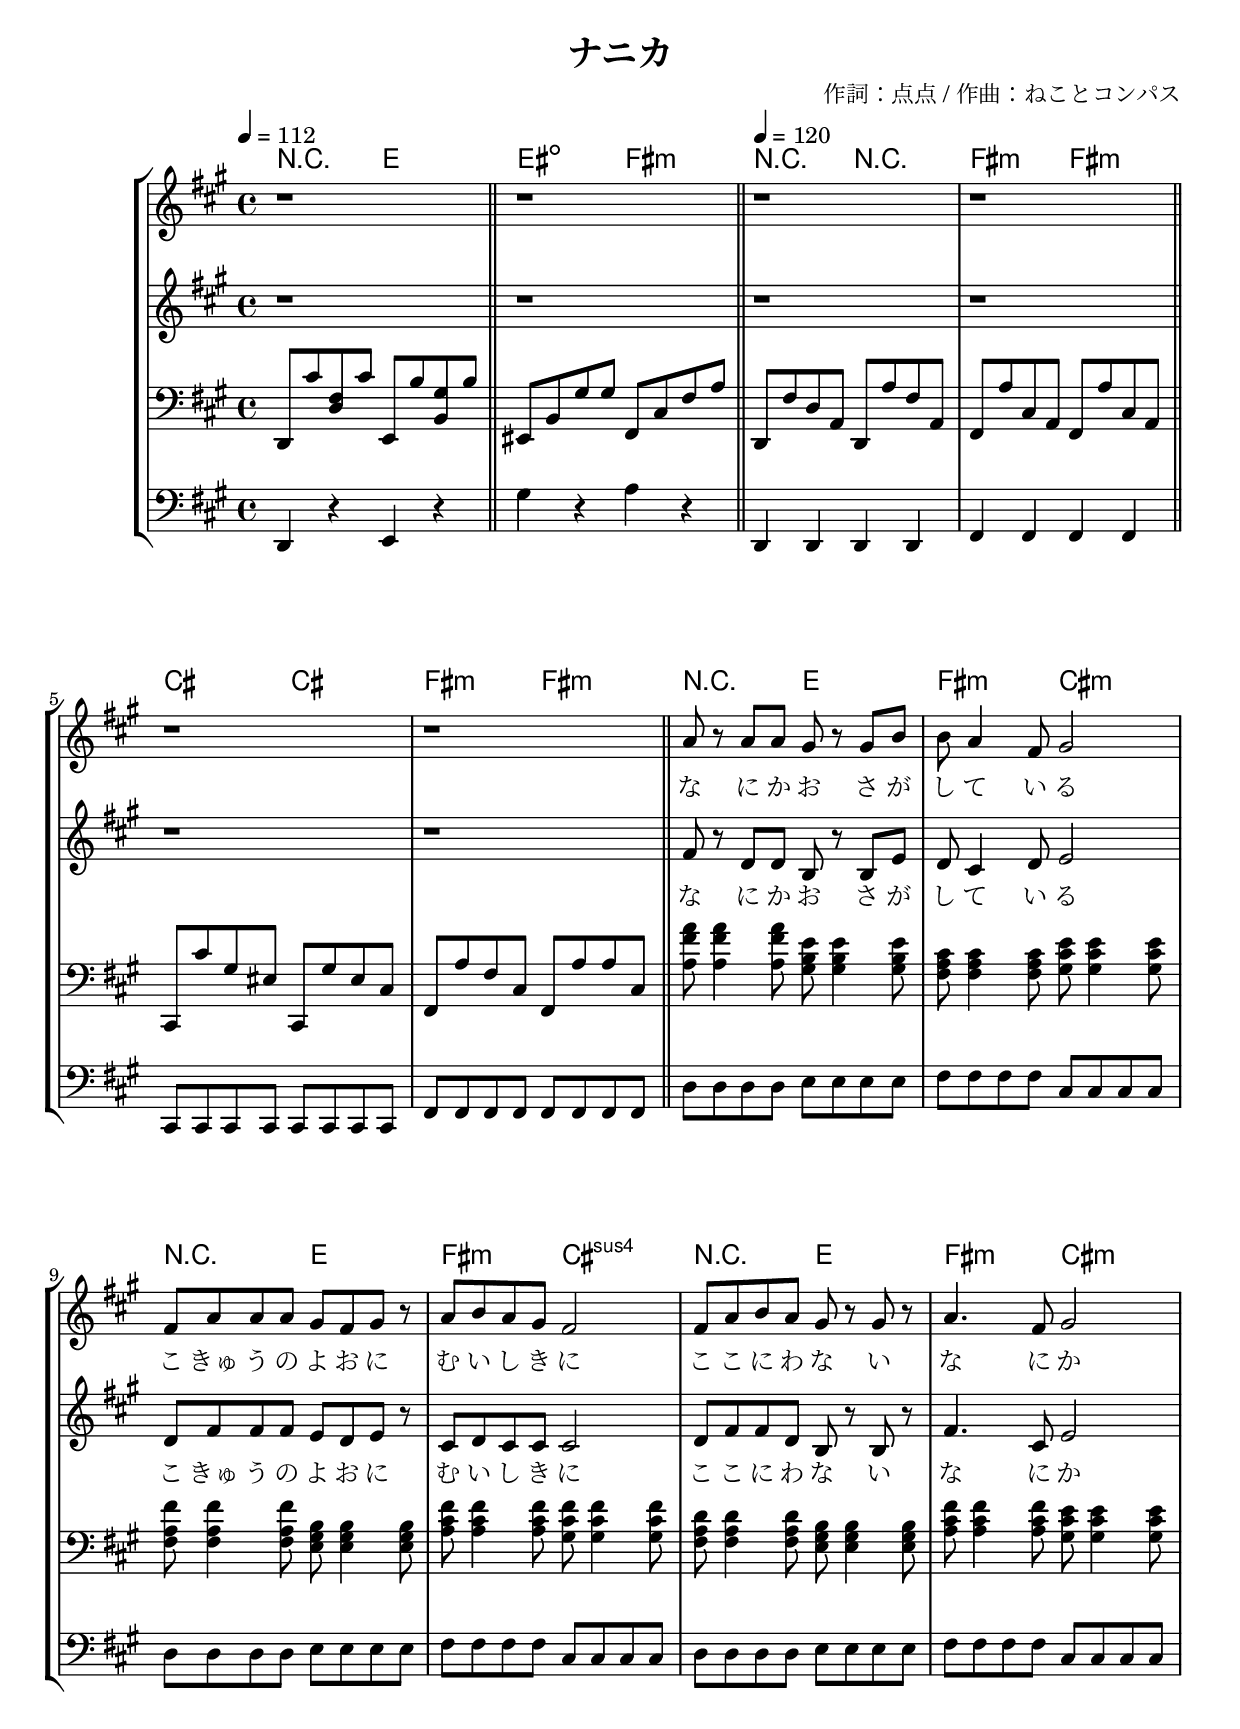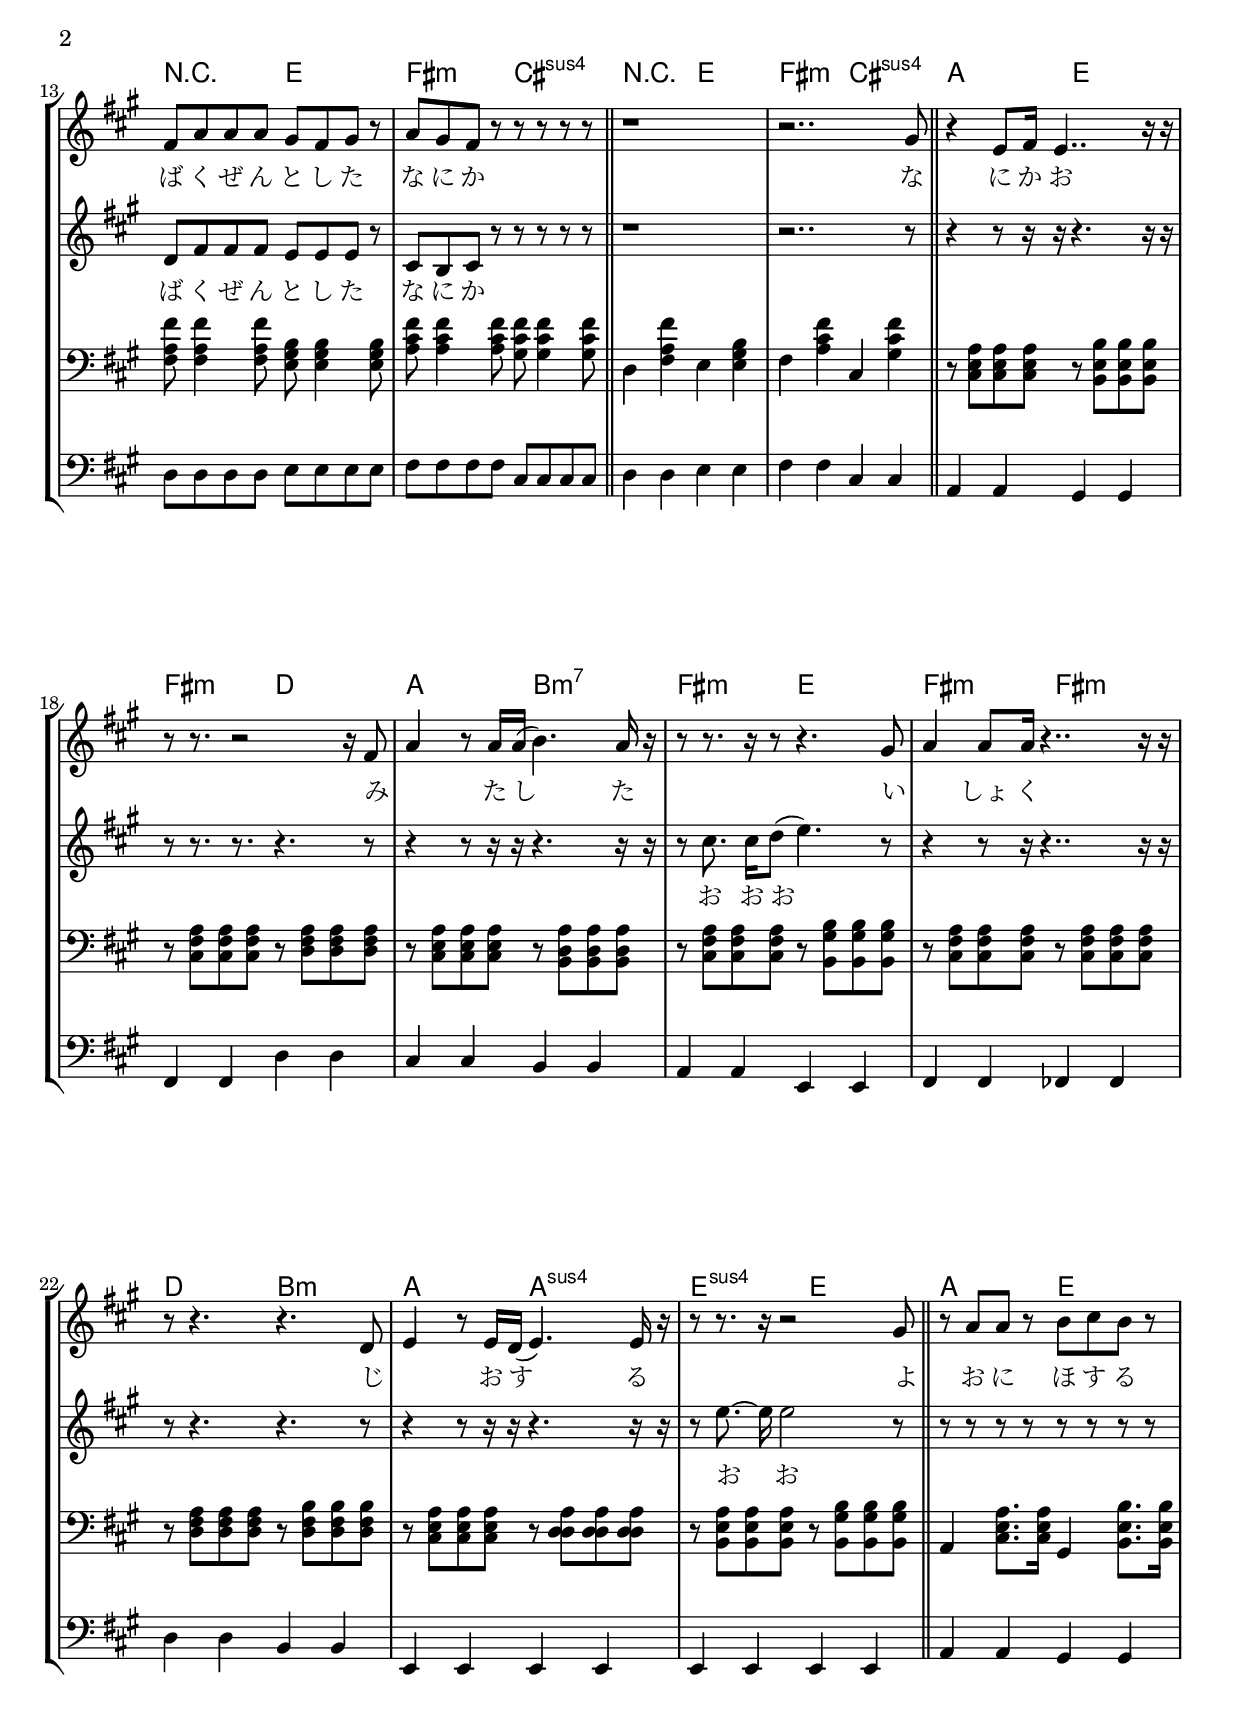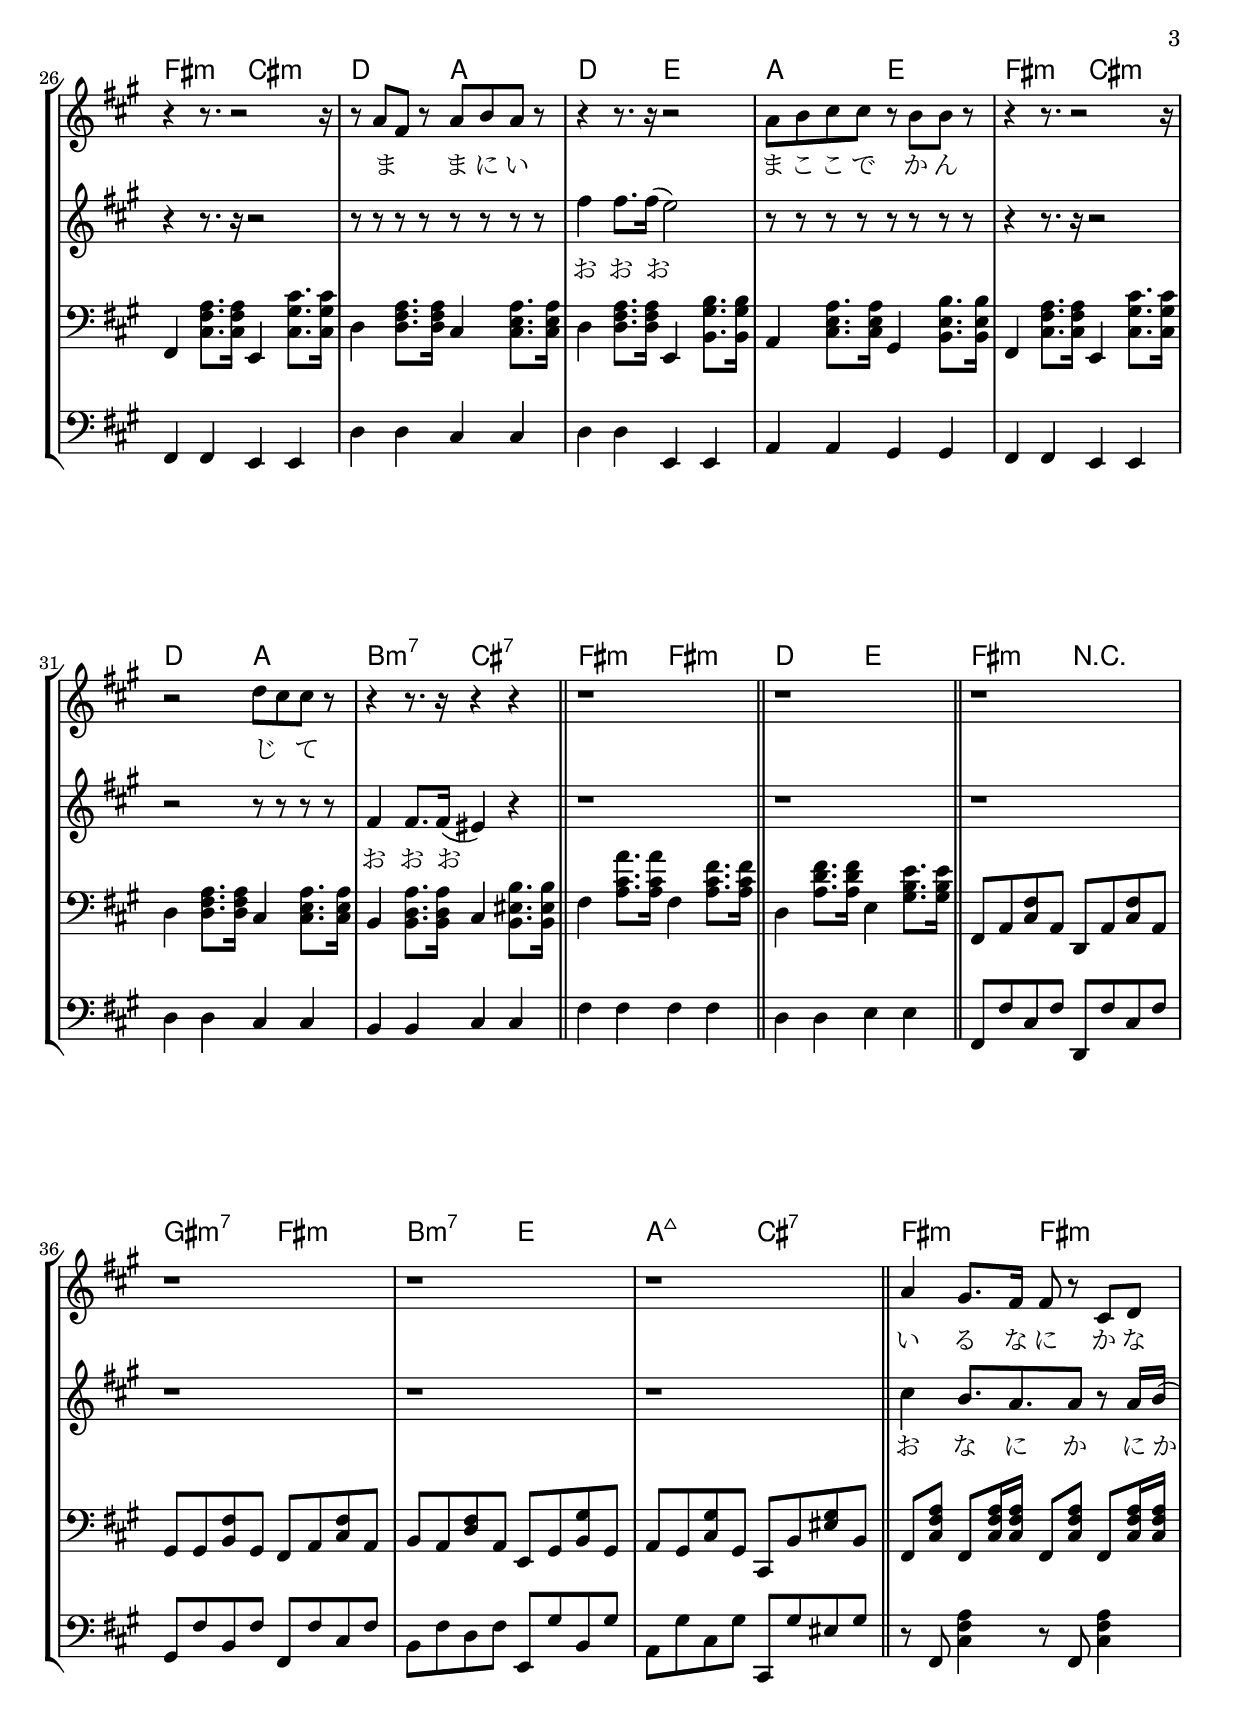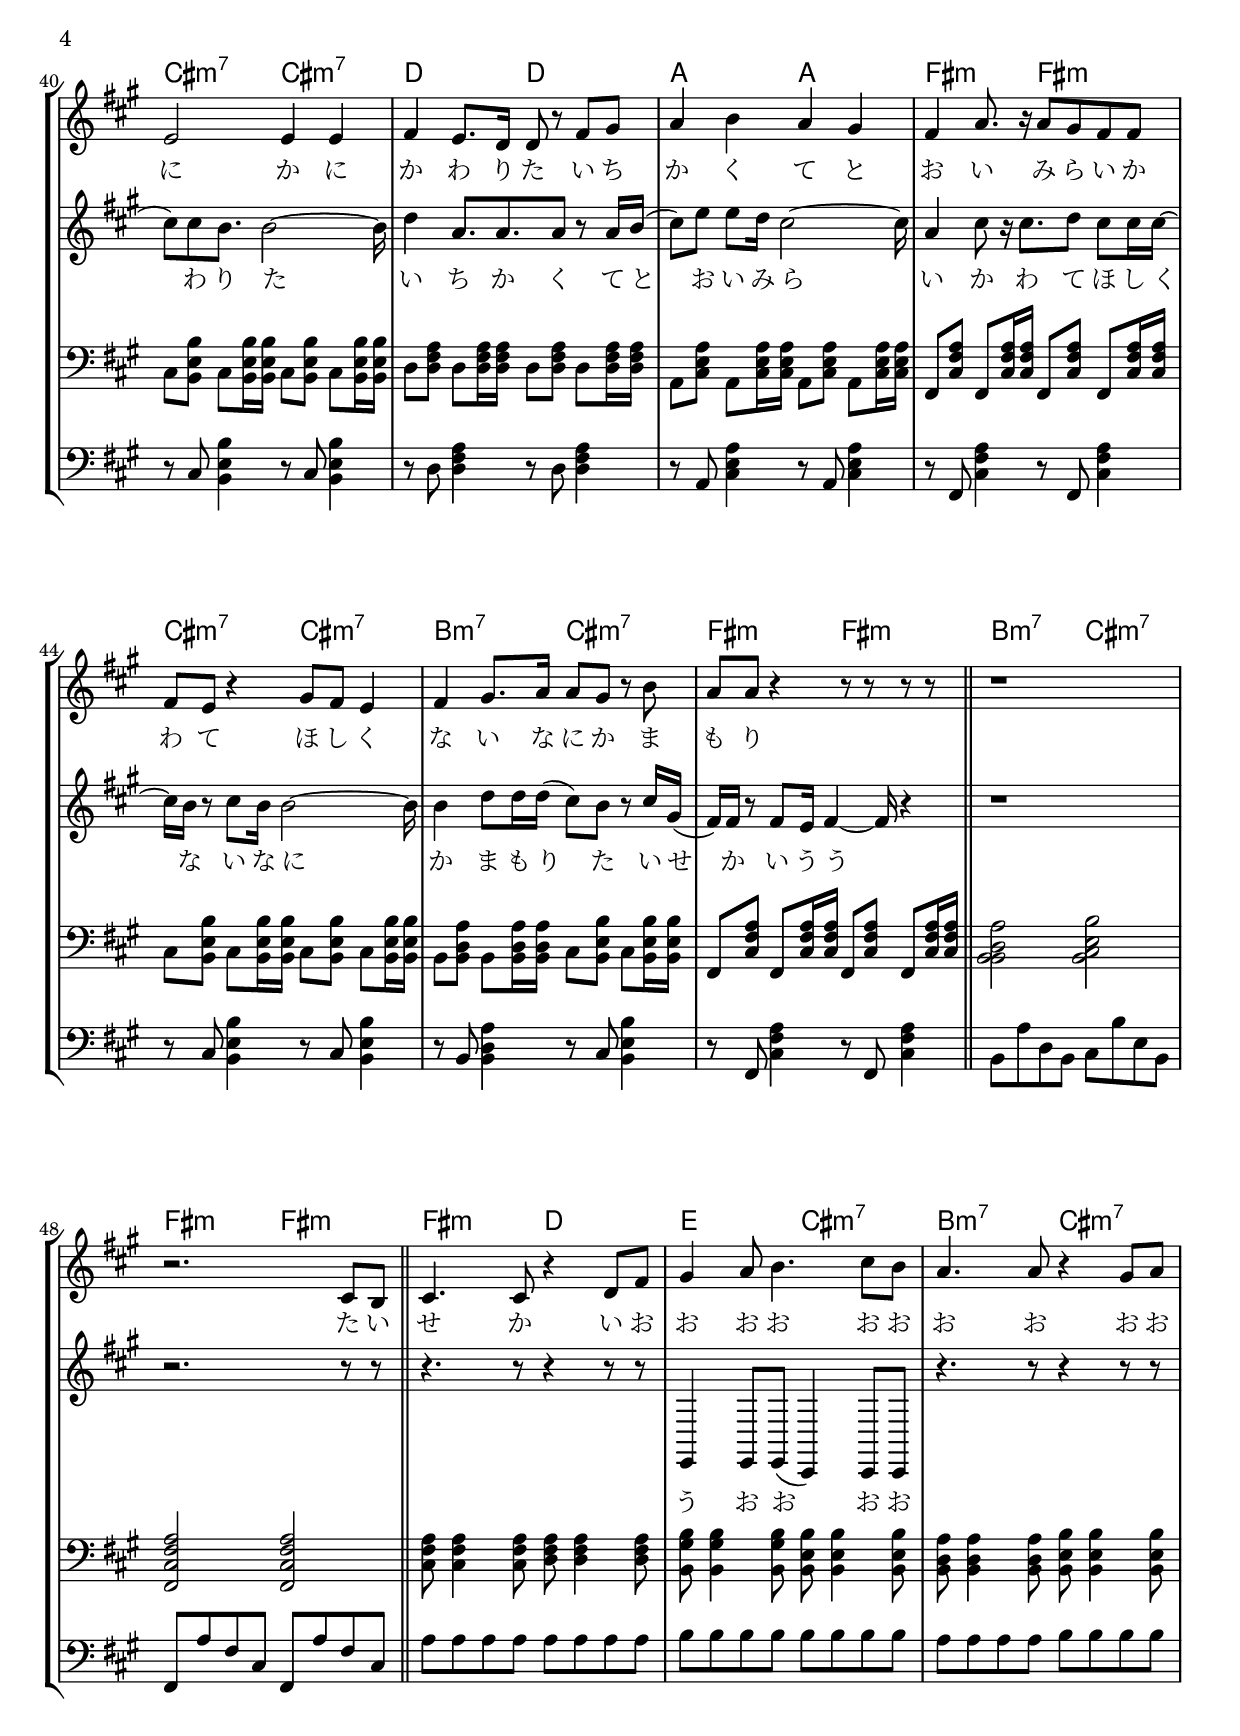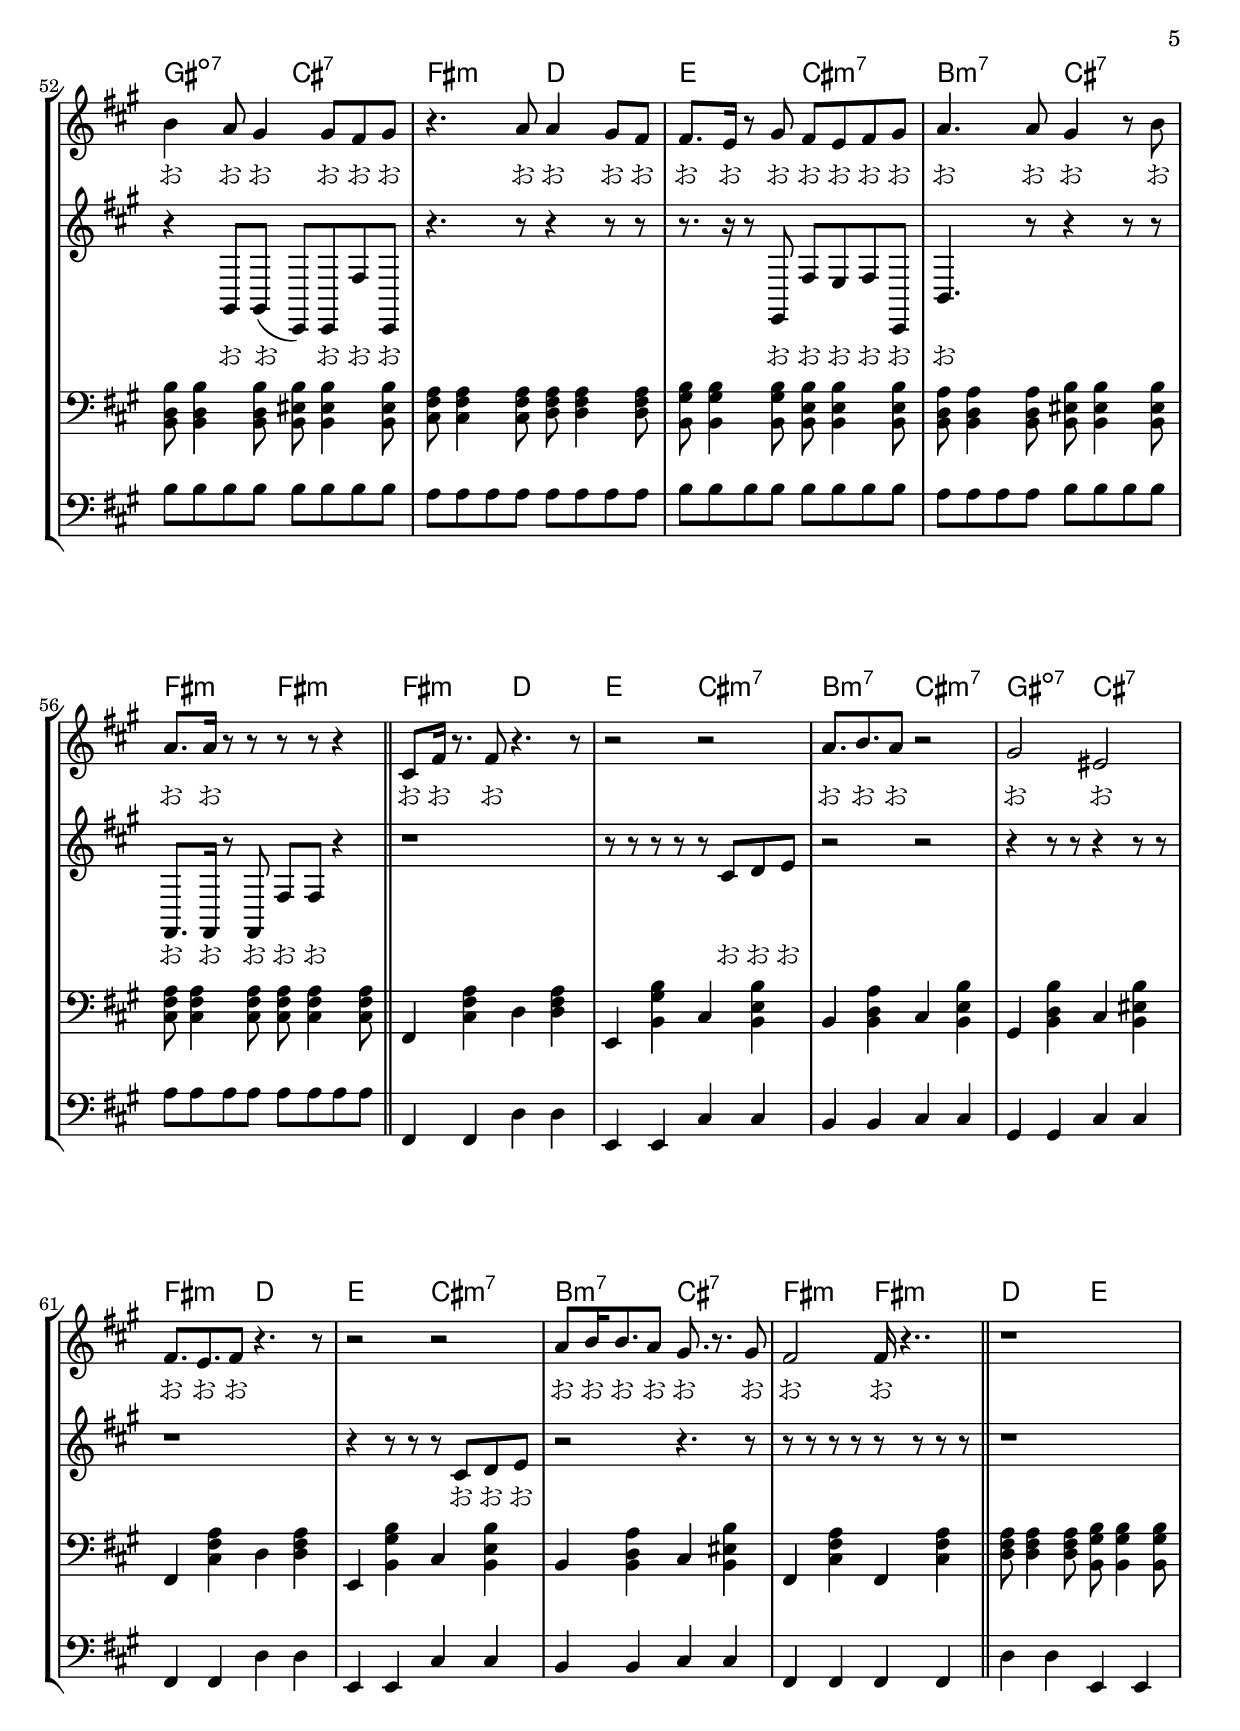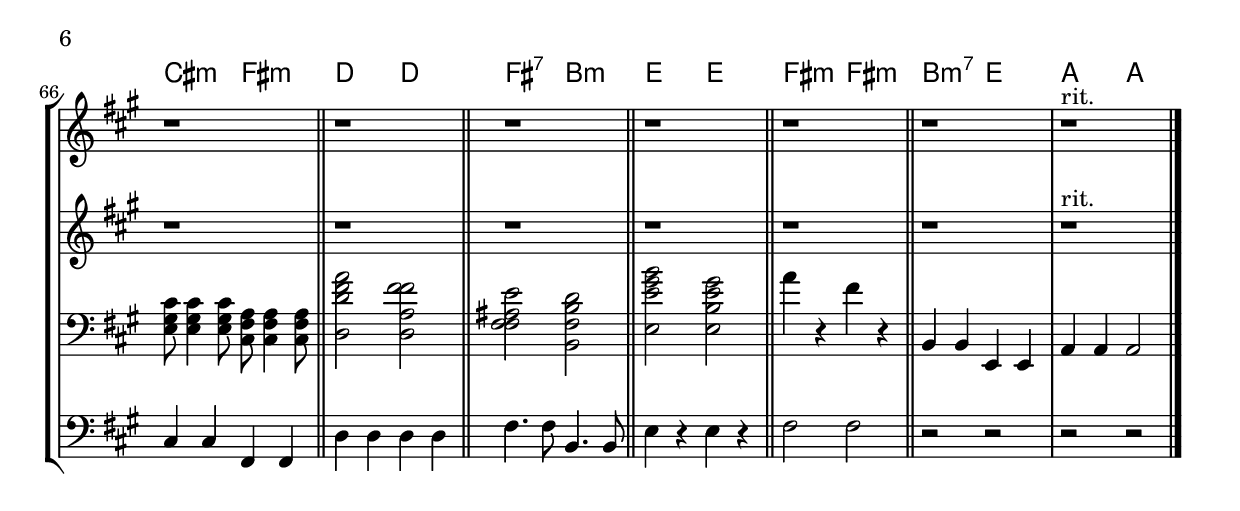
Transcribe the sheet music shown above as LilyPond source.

\version "2.12.1"

\header {
	title = \markup {ナニカ}
	composer = \markup \center-column {"作詞：点点 / 作曲：ねことコンパス"}
}

harmony = \chordmode {
	r2 e 

	eis:dim fis:m 

	r r fis:m fis:m 

	cis cis fis:m fis:m 

	r e fis:m cis:m r e fis:m cis:sus4 r e fis:m cis:m r e fis:m cis:sus4 

	r e fis:m cis:sus4 

	a e fis:m d a b:min7 fis:m e fis:m fis:m d b:m a a:sus4 e:sus4 e 

	a e fis:m cis:m d a d e a e fis:m cis:m d a b:min7 cis:7 

	fis:m fis:m 

	d e 

	fis:m r gis:m7 fis:m b:min7 e a:maj7 cis:7 

	fis:m fis:m cis:min7 cis:min7 d d a a fis:m fis:m cis:min7 cis:min7 b:min7 cis:min7 fis:m fis:m 

	b:min7 cis:min7 fis:m fis:m 

	fis:m d e cis:min7 b:min7 cis:min7 gis:dim7 cis:7 fis:m d e cis:min7 b:min7 cis:7 fis:m fis:m 

	fis:m d e cis:min7 b:min7 cis:min7 gis:dim7 cis:7 fis:m d e cis:min7 b:min7 cis:7 fis:m fis:m 

	d e cis:m fis:m 

	d d 

	fis:7 b:m 

	e e 

	fis:m fis:m 

	b:min7 e a a 
}

melody = {
	\key a \major
	\tempo 4 = 112
	r1   
	r1   
	\tempo 4 = 120
	r1 | r1   
	r1 | r1   
	\set Staff.midiInstrument = #"mmi0.42"
	a'8  r8  a'8  a'8  gis'8  r8  gis'8  b'8 
	b'8  a'4  fis'8  gis'2 
	fis'8  a'8  a'8  a'8  gis'8  fis'8  gis'8  r8 
	a'8  b'8  a'8  gis'8  fis'2 
	fis'8  a'8  b'8  a'8  gis'8  r8  gis'8  r8 
	a'4.  fis'8  gis'2 
	fis'8  a'8  a'8  a'8  gis'8  fis'8  gis'8  r8 
	a'8  gis'8  fis'8  r8  r8  r8  r8  	r8 	r1 | r2.. 
	\set Staff.midiInstrument = #"mmi0.42"
	gis'8 
	r4  e'8  fis'16  e'4..  r16  r16 
	r8  r8.  r2~r16  fis'8 
	a'4  r8  a'16  a'16  (b'4.)  a'16  r16~ 
	r8  r8.  r16  r8  r4.  gis'8 
	a'4  a'8  a'16  r4..  r16  r16~ 
	r8  r4.  r4.  d'8 
	e'4  r8  e'16  d'16  (e'4.)  e'16  r16~ 
	r8  r8.  r16  r2  	\set Staff.midiInstrument = #"mmi0.42"
	gis'8 
	r8  a'8  a'8  r8  b'8  cis''8  b'8  r8 
	r4  r8.  r2~r16 
	r8  a'8  fis'8  r8  a'8  b'8  a'8  r8 
	r4  r8.  r16  r2 
	a'8  b'8  cis''8  cis''8  r8  b'8  b'8  r8 
	r4  r8.  r2~r16 
	r2  d''8  cis''8  cis''8  r8 
	r4  r8.  r16  r4  	r4 	r1   
	r1   
	r1 | r1 | r1 | r1   
	\set Staff.midiInstrument = #"mmi0.42"
	 a'4  gis'8.  fis'16  fis'8  r8  cis'8  d'8 
	e'2  e'4  e'4 
	fis'4  e'8.  d'16  d'8  r8  fis'8  gis'8 
	a'4  b'4  a'4  gis'4 
	fis'4  a'8.  r16  a'8  gis'8  fis'8  fis'8 
	fis'8  e'8  r4  gis'8  fis'8  e'4 
	fis'4  gis'8.  a'16  a'8  gis'8  r8  b'8 
	a'8  a'8  r4  r8  r8  r8  	r8 	r1 | r2. 
	\set Staff.midiInstrument = #"Brass Section"
	cis'8  b8 
	cis'4.  cis'8  r4  d'8  fis'8 
	gis'4  a'8  b'4.  cis''8  b'8 
	a'4.  a'8  r4  gis'8  a'8 
	b'4  a'8  gis'4  gis'8  fis'8  gis'8 
	r4.  a'8  a'4  gis'8  fis'8 
	fis'8.  e'16  r8  gis'8  fis'8  e'8  fis'8  gis'8 
	a'4.  a'8  gis'4  r8  b'8 
	a'8.  a'16  r8  r8  r8  r8  	r4 	\set Staff.midiInstrument = #"FX 4 (atmosphere)"
	cis'8  fis'16  r8.  fis'8  r4.  r8 
	r2  r2 
	a'8.  b'8.  a'8  r2 
	gis'2  eis'2 
	fis'8.  e'8.  fis'8  r4.  r8 
	r2  r2 
	a'8  b'16  b'8.  a'8  gis'8.  r8.  gis'8 
	fis'2  fis'16  	r4.. 	r1 | r1   
	r1   
	r1   
	r1   
	r1   
	r1 | r1^"rit." \bar "|."
}

words = \lyricmode {
	
	
	
	
	な  に  か  お  さ  が  し  て  い  る  こ  きゅ  う  の  よ  お  に  む  い  し  き  に  こ  こ  に  わ  な  い  な  に  か  ば  く  ぜ  ん  と  し  た  な  に  か  
	
	な  に  か  お  み  た  し  た  い  しょ  く  じ  お  す  る  よ  お  に  
	ほ  す  る  ま  ま  に  い  ま  こ  こ  で  か  ん  じ  て  い  る  な  に  か  
	
	
	
	な  に  か  に  か  わ  り  た  い  ち  か  く  て  と  お  い  み  ら  い  か  わ  て  ほ  し  く  な  い  な  に  か  ま  も  り  た  い  せ  か  い  
	
	お  お  お  お  お  お  お  お  お  お  お  お  お  お  お  お  お  お  お  お  お  お  お  お  お  お  お  お  お  お  お  お  お  お  お  お  お  お  
	お  お  お  お  お  お  お  お  お  お  お  お  お  お  お  お  お  お  お  
	
	
	
	
	
	
}

secondmelody = {
	\key a \major
	\tempo 4 = 112
	r1   
	r1   
	\tempo 4 = 120
	r1 | r1   
	r1 | r1   
	\set Staff.midiInstrument = #"mmi0.42"
	fis'8  r8  d'8  d'8  b8  r8  b8  e'8 
	d'8  cis'4  d'8  e'2 
	d'8  fis'8  fis'8  fis'8  e'8  d'8  e'8  r8 
	cis'8  d'8  cis'8  cis'8  cis'2 
	d'8  fis'8  fis'8  d'8  b8  r8  b8  r8 
	fis'4.  cis'8  e'2 
	d'8  fis'8  fis'8  fis'8  e'8  e'8  e'8  r8 
	cis'8  b8  cis'8  r8  r8  r8  r8  	r8 	r1 | r2.. 
	\set Staff.midiInstrument = #"Celesta"
	r8 
	r4  r8  r16  r16  r4.  r16  r16 
	r8  r8.  r8.  r4.  r8 
	r4  r8  r16  r16  r4.  r16  r16 
	r8  cis''8.  cis''16  d''8  (e''4.)  r8 
	r4  r8  r16  r4..  r16  r16~ 
	r8  r4.  r4.  r8 
	r4  r8  r16  r16  r4.  r16  r16 
	r8  e''8.  e''16  e''2  	\set Staff.midiInstrument = #"Tubular Bells"
	r8 
	r8  r8  r8  r8  r8  r8  r8  r8 
	r4  r8.  r16  r2 
	r8  r8  r8  r8  r8  r8  r8  r8 
	fis''4  fis''8.  fis''16  (e''2) 
	r8  r8  r8  r8  r8  r8  r8  r8 
	r4  r8.  r16  r2 
	r2  r8  r8  r8  r8 
	fis'4  fis'8.  fis'16  (eis'4)  	r4 	r1   
	r1   
	r1 | r1 | r1 | r1   
	\set Staff.midiInstrument = #"fss0.35"
	 cis''4  b'8.  a'8.  a'8  r8  a'16  b'16 
	(cis''8)  cis''8  b'8.  b'2~b'16 
	d''4  a'8.  a'8.  a'8  r8  a'16  b'16 
	(cis''8)  e''8  e''8  d''16  cis''2~cis''16 
	a'4  cis''8  r16  cis''8.  d''8  cis''8  cis''16  cis''16~ 
	cis''16  b'16  r8  cis''8  b'16  b'2~b'16 
	b'4  d''8  d''16  d''16  (cis''8)  b'8  r8  cis''16  gis'16 
	(fis'16)  fis'16  r8  fis'8  e'16  fis'4~fis'16  	r4 	r1 | r2. 
	\set Staff.midiInstrument = #"Pad 1 (new age)"
	r8  r8 
	r4.  r8  r4  r8  r8 
	e,4  e,8  e,8  (cis,4)  cis,8  cis,8 
	r4.  r8  r4  r8  r8 
	r4  gis,8  gis,8  (cis,8)  cis,8  fis8  cis,8 
	r4.  r8  r4  r8  r8 
	r8.  r16  r8  e,8  fis8  e8  fis8  cis,8 
	b,4.  r8  r4  r8  r8 
	fis,8.  fis,16  r8  fis,8  fis8  fis8  	r4 	\set Staff.midiInstrument = #"Viola"
	r1 
	r8  r8  r8  r8  r8  cis'8  d'8  e'8 
	r2  r2 
	r4  r8  r8  r4  r8  r8 
	r1 
	r4  r8  r8  r8  cis'8  d'8  e'8 
	r2  r4.  r8 
	r8  r8  r8  r8  r8  r8  r8  	r8 	r1 | r1   
	r1   
	r1   
	r1   
	r1   
	r1 | r1^"rit." \bar "|."
}

secondwords = \lyricmode {
	
	
	
	
	な  に  か  お  さ  が  し  て  い  る  こ  きゅ  う  の  よ  お  に  む  い  し  き  に  こ  こ  に  わ  な  い  な  に  か  ば  く  ぜ  ん  と  し  た  な  に  か  
	
	お  お  お  お  お  お  
	お  お  お  お  お  お  
	
	
	
	な  に  か  に  か  わ  り  た  い  ち  か  く  て  と  お  い  み  ら  い  か  わ  て  ほ  し  く  な  い  な  に  か  ま  も  り  た  い  せ  か  い  う  う  う  
	
	お  お  お  お  お  お  お  お  お  お  お  お  お  お  お  お  お  お  お  お  お  
	お  お  お  お  お  お  
	
	
	
	
	
	
}

tempochange = {
	\tempo 4 = 112
	r1 \bar "||"
	\tempo 4 = 112
	r1 \bar "||"
	\tempo 4 = 120
	r1 | r1 \bar "||"
	\tempo 4 = 120
	r1 | r1 \bar "||"
	\tempo 4 = 120
	r1 | r1 | r1 | r1 | r1 | r1 | r1 | r1 \bar "||"
	\tempo 4 = 120
	r1 | r1 \bar "||"
	\tempo 4 = 120
	r1 | r1 | r1 | r1 | r1 | r1 | r1 | r1 \bar "||"
	\tempo 4 = 120
	r1 | r1 | r1 | r1 | r1 | r1 | r1 | r1 \bar "||"
	\tempo 4 = 120
	r1 \bar "||"
	\tempo 4 = 120
	r1 \bar "||"
	\tempo 4 = 120
	r1 | r1 | r1 | r1 \bar "||"
	\tempo 4 = 120
	r1 | r1 | r1 | r1 | r1 | r1 | r1 | r1 \bar "||"
	\tempo 4 = 120
	r1 | r1 \bar "||"
	\tempo 4 = 120
	r1 | r1 | r1 | r1 | r1 | r1 | r1 | r1 \bar "||"
	\tempo 4 = 120
	r1 | r1 | r1 | r1 | r1 | r1 | r1 | r1 \bar "||"
	\tempo 4 = 120
	r1 | r1 \bar "||"
	\tempo 4 = 120
	r1 \bar "||"
	\tempo 4 = 120
	r1 \bar "||"
	\tempo 4 = 120
	r1 \bar "||"
	\tempo 4 = 120
	r1 \bar "||"
	\tempo 4 = 120
	r1 | \tempo 4 = 90 r2 \tempo 4 = 80 r2 \bar "|."
}

mainacc = {
	\clef bass
	\set Staff.midiInstrument = #"Electric Piano 1"
	\key a \major
	\tempo 4 = 112
	d,8 cis' <d fis> cis'
	e,8 b <b, gis> b
	\bar "||"

	\set Staff.midiInstrument = #"Pad 8 (sweep)"
	eis,8 b,8 gis8 gis8
	fis,8 cis8 fis8 a8
	\bar "||"

	\set Staff.midiInstrument = #"Acoustic Guitar (steel)"
	\tempo 4 = 120
	d,8 fis d a,
	d,8 a fis a,
	fis,8 a cis a,
	fis,8 a cis a,
	\bar "||"

	\set Staff.midiInstrument = #"Acoustic Guitar (steel)"
	cis,8 cis' gis eis
	cis,8 gis eis cis
	fis,8 a fis cis
	fis,8 a a cis
	\bar "||"

	\set Staff.midiInstrument = #"Acoustic Guitar (steel)"
	<a fis' a'>8 <a fis' a'>4 <a fis' a'>8
	<gis b e'>8 <gis b e'>4 <gis b e'>8
	<fis a cis'>8 <fis a cis'>4 <fis a cis'>8
	<gis cis' e'>8 <gis cis' e'>4 <gis cis' e'>8
	<fis a fis'>8 <fis a fis'>4 <fis a fis'>8
	<e gis b>8 <e gis b>4 <e gis b>8
	<a cis' fis'>8 <a cis' fis'>4 <a cis' fis'>8
	<gis cis' fis'>8 <gis cis' fis'>4 <gis cis' fis'>8
	<fis a d'>8 <fis a d'>4 <fis a d'>8
	<e gis b>8 <e gis b>4 <e gis b>8
	<a cis' fis'>8 <a cis' fis'>4 <a cis' fis'>8
	<gis cis' e'>8 <gis cis' e'>4 <gis cis' e'>8
	<fis a fis'>8 <fis a fis'>4 <fis a fis'>8
	<e gis b>8 <e gis b>4 <e gis b>8
	<a cis' fis'>8 <a cis' fis'>4 <a cis' fis'>8
	<gis cis' fis'>8 <gis cis' fis'>4 <gis cis' fis'>8
	\bar "||"

	\set Staff.midiInstrument = #"Acoustic Guitar (steel)"
	d4 <fis a fis'>4
	e4 <e gis b>4
	fis4 <a cis' fis'>4
	cis4 <gis cis' fis'>4
	\bar "||"

	\set Staff.midiInstrument = #"Acoustic grand"
	r8 <cis e a>8 <cis e a>8 <cis e a>8
	r8 <b, e b>8 <b, e b>8 <b, e b>8
	r8 <cis fis a>8 <cis fis a>8 <cis fis a>8
	r8 <d fis a>8 <d fis a>8 <d fis a>8
	r8 <cis e a>8 <cis e a>8 <cis e a>8
	r8 <b, d a>8 <b, d a>8 <b, d a>8
	r8 <cis fis a>8 <cis fis a>8 <cis fis a>8
	r8 <b, gis b>8 <b, gis b>8 <b, gis b>8
	r8 <cis fis a>8 <cis fis a>8 <cis fis a>8
	r8 <cis fis a>8 <cis fis a>8 <cis fis a>8
	r8 <d fis a>8 <d fis a>8 <d fis a>8
	r8 <d fis b>8 <d fis b>8 <d fis b>8
	r8 <cis e a>8 <cis e a>8 <cis e a>8
	r8 <d d a>8 <d d a>8 <d d a>8
	r8 <b, e a>8 <b, e a>8 <b, e a>8
	r8 <b, gis b>8 <b, gis b>8 <b, gis b>8
	\bar "||"

	\set Staff.midiInstrument = #"Acoustic grand"
	a,4 <cis e a>8. <cis e a>16
	gis,4 <b, e b>8. <b, e b>16
	fis,4 <cis fis a>8. <cis fis a>16
	e,4 <cis gis cis'>8. <cis gis cis'>16
	d4 <d fis a>8. <d fis a>16
	cis4 <cis e a>8. <cis e a>16
	d4 <d fis a>8. <d fis a>16
	e,4 <b, gis b>8. <b, gis b>16
	a,4 <cis e a>8. <cis e a>16
	gis,4 <b, e b>8. <b, e b>16
	fis,4 <cis fis a>8. <cis fis a>16
	e,4 <cis gis cis'>8. <cis gis cis'>16
	d4 <d fis a>8. <d fis a>16
	cis4 <cis e a>8. <cis e a>16
	b,4 <b, d a>8. <b, d a>16
	cis4 <b, eis b>8. <b, eis b>16
	\bar "||"

	\set Staff.midiInstrument = #"Rock Organ"
	fis4 <a cis' a'>8. <a cis' a'>16
	fis4 <a cis' fis'>8. <a cis' fis'>16
	\bar "||"

	\set Staff.midiInstrument = #"Rock Organ"
	d4 <a d' fis'>8. <a d' fis'>16
	e4 <gis b e'>8. <gis b e'>16
	\bar "||"

	\set Staff.midiInstrument = #"Acoustic Guitar (nylon)"
	fis,8 a, <cis fis> a,
	d,8 a, <cis fis> a,
	gis,8 gis, <b, fis> gis,
	fis,8 a, <cis fis> a,
	b,8 a, <d fis> a,
	e,8 gis, <b, gis> gis,
	a,8 gis, <cis gis> gis,
	cis,8 b, <eis gis> b,
	\bar "||"

	\set Staff.midiInstrument = #"Pad 1 (new age)"
	fis,8 <cis fis a> fis, <cis fis a>16 <cis fis a>
	fis,8 <cis fis a> fis, <cis fis a>16 <cis fis a>
	cis8 <b, e b> cis <b, e b>16 <b, e b>
	cis8 <b, e b> cis <b, e b>16 <b, e b>
	d8 <d fis a> d <d fis a>16 <d fis a>
	d8 <d fis a> d <d fis a>16 <d fis a>
	a,8 <cis e a> a, <cis e a>16 <cis e a>
	a,8 <cis e a> a, <cis e a>16 <cis e a>
	fis,8 <cis fis a> fis, <cis fis a>16 <cis fis a>
	fis,8 <cis fis a> fis, <cis fis a>16 <cis fis a>
	cis8 <b, e b> cis <b, e b>16 <b, e b>
	cis8 <b, e b> cis <b, e b>16 <b, e b>
	b,8 <b, d a> b, <b, d a>16 <b, d a>
	cis8 <b, e b> cis <b, e b>16 <b, e b>
	fis,8 <cis fis a> fis, <cis fis a>16 <cis fis a>
	fis,8 <cis fis a> fis, <cis fis a>16 <cis fis a>
	\bar "||"

	\set Staff.midiInstrument = #"Electric Guitar (clean)"
	<b, b, d a>2
	<cis b, e b>2
	<fis, cis fis a>2
	<fis, cis fis a>2
	\bar "||"

	\set Staff.midiInstrument = #"Distorted Guitar"
	<cis fis a>8 <cis fis a>4 <cis fis a>8
	<d fis a>8 <d fis a>4 <d fis a>8
	<b, gis b>8 <b, gis b>4 <b, gis b>8
	<b, e b>8 <b, e b>4 <b, e b>8
	<b, d a>8 <b, d a>4 <b, d a>8
	<b, e b>8 <b, e b>4 <b, e b>8
	<b, d b>8 <b, d b>4 <b, d b>8
	<b, eis b>8 <b, eis b>4 <b, eis b>8
	<cis fis a>8 <cis fis a>4 <cis fis a>8
	<d fis a>8 <d fis a>4 <d fis a>8
	<b, gis b>8 <b, gis b>4 <b, gis b>8
	<b, e b>8 <b, e b>4 <b, e b>8
	<b, d a>8 <b, d a>4 <b, d a>8
	<b, eis b>8 <b, eis b>4 <b, eis b>8
	<cis fis a>8 <cis fis a>4 <cis fis a>8
	<cis fis a>8 <cis fis a>4 <cis fis a>8
	\bar "||"

	\set Staff.midiInstrument = #"Electric Guitar (jazz)"
	fis,4 <cis fis a>4
	d4 <d fis a>4
	e,4 <b, gis b>4
	cis4 <b, e b>4
	b,4 <b, d a>4
	cis4 <b, e b>4
	gis,4 <b, d b>4
	cis4 <b, eis b>4
	fis,4 <cis fis a>4
	d4 <d fis a>4
	e,4 <b, gis b>4
	cis4 <b, e b>4
	b,4 <b, d a>4
	cis4 <b, eis b>4
	fis,4 <cis fis a>4
	fis,4 <cis fis a>4
	\bar "||"

	\set Staff.midiInstrument = #"Acoustic Guitar (steel)"
	<d fis a>8 <d fis a>4 <d fis a>8
	<b, gis b>8 <b, gis b>4 <b, gis b>8
	<e gis cis'>8 <e gis cis'>4 <e gis cis'>8
	<cis fis a>8 <cis fis a>4 <cis fis a>8
	\bar "||"

	\set Staff.midiInstrument = #"Acoustic grand"
	<d d' fis' a'>2
	<d a fis' fis'>2
	\bar "||"

	\set Staff.midiInstrument = #"Electric Piano 1"
	<fis fis ais e'>2
	<b, fis b d'>2
	\bar "||"

	\set Staff.midiInstrument = #"Pad 7 (halo)"
	<e e' gis' b'>2
	<e b e' gis'>2
	\bar "||"

	\set Staff.midiInstrument = #"Electric Piano2"
	a'4 r4
	fis'4 r4
	\bar "||"

	\set Staff.midiInstrument = #"Pad 4 (choir)"
	b,4 b,4
	e,4 e,4
	a,4 a,4
	a,2
	\bar "|."
}

subacc = {
	\clef bass
	\set Staff.midiInstrument = #"Seashore"
	\key a \major
	\tempo 4 = 112
	d,4 r4
	e,4 r4
	\bar "||"

	\set Staff.midiInstrument = #"Bird Tweet"
	gis4 r4
	a4 r4
	\bar "||"

	\set Staff.midiInstrument = #"Synth Bass 2"
	\tempo 4 = 120
	d,4 d,4
	d,4 d,4
	fis,4 fis,4
	fis,4 fis,4
	\bar "||"

	\set Staff.midiInstrument = #"Acoustic Bass"
	cis,8 cis,8 cis,8 cis,8
	cis,8 cis,8 cis,8 cis,8
	fis,8 fis,8 fis,8 fis,8
	fis,8 fis,8 fis,8 fis,8
	\bar "||"

	\set Staff.midiInstrument = #"Electric Bass (finger)"
	d8 d8 d8 d8
	e8 e8 e8 e8
	fis8 fis8 fis8 fis8
	cis8 cis8 cis8 cis8
	d8 d8 d8 d8
	e8 e8 e8 e8
	fis8 fis8 fis8 fis8
	cis8 cis8 cis8 cis8
	d8 d8 d8 d8
	e8 e8 e8 e8
	fis8 fis8 fis8 fis8
	cis8 cis8 cis8 cis8
	d8 d8 d8 d8
	e8 e8 e8 e8
	fis8 fis8 fis8 fis8
	cis8 cis8 cis8 cis8
	\bar "||"

	\set Staff.midiInstrument = #"Fretless Bass"
	d4 d4
	e4 e4
	fis4 fis4
	cis4 cis4
	\bar "||"

	\set Staff.midiInstrument = #"Pad 2 (warm)"
	a,4 a,4
	gis,4 gis,4
	fis,4 fis,4
	d4 d4
	cis4 cis4
	b,4 b,4
	a,4 a,4
	e,4 e,4
	fis,4 fis,4
	fes,4 fes,4
	d4 d4
	b,4 b,4
	e,4 e,4
	e,4 e,4
	e,4 e,4
	e,4 e,4
	\bar "||"

	\set Staff.midiInstrument = #"Pad 3 (polysynth)"
	a,4 a,4
	gis,4 gis,4
	fis,4 fis,4
	e,4 e,4
	d4 d4
	cis4 cis4
	d4 d4
	e,4 e,4
	a,4 a,4
	gis,4 gis,4
	fis,4 fis,4
	e,4 e,4
	d4 d4
	cis4 cis4
	b,4 b,4
	cis4 cis4
	\bar "||"

	\set Staff.midiInstrument = #"Acoustic Bass"
	fis4 fis4
	fis4 fis4
	\bar "||"

	\set Staff.midiInstrument = #"Tubular Bells"
	d4 d4
	e4 e4
	\bar "||"

	\set Staff.midiInstrument = #"Tremolo Strings"
	fis,8 fis cis fis
	d,8 fis cis fis
	gis,8 fis b, fis
	fis,8 fis cis fis
	b,8 fis d fis
	e,8 gis b, gis
	a,8 gis cis gis
	cis,8 gis eis gis
	\bar "||"

	\set Staff.midiInstrument = #"Electric Guitar (jazz)"
	r8 fis, <cis fis a>4
	r8 fis, <cis fis a>4
	r8 cis <b, e b>4
	r8 cis <b, e b>4
	r8 d <d fis a>4
	r8 d <d fis a>4
	r8 a, <cis e a>4
	r8 a, <cis e a>4
	r8 fis, <cis fis a>4
	r8 fis, <cis fis a>4
	r8 cis <b, e b>4
	r8 cis <b, e b>4
	r8 b, <b, d a>4
	r8 cis <b, e b>4
	r8 fis, <cis fis a>4
	r8 fis, <cis fis a>4
	\bar "||"

	\set Staff.midiInstrument = #"Synth Voice"
	b,8 a d b,
	cis8 b e b,
	fis,8 a fis cis
	fis,8 a fis cis
	\bar "||"

	\set Staff.midiInstrument = #"Lead 4 (chiff)"
	a8 a8 a8 a8
	a8 a8 a8 a8
	b8 b8 b8 b8
	b8 b8 b8 b8
	a8 a8 a8 a8
	b8 b8 b8 b8
	b8 b8 b8 b8
	b8 b8 b8 b8
	a8 a8 a8 a8
	a8 a8 a8 a8
	b8 b8 b8 b8
	b8 b8 b8 b8
	a8 a8 a8 a8
	b8 b8 b8 b8
	a8 a8 a8 a8
	a8 a8 a8 a8
	\bar "||"

	\set Staff.midiInstrument = #"Acoustic Bass"
	fis,4 fis,4
	d4 d4
	e,4 e,4
	cis4 cis4
	b,4 b,4
	cis4 cis4
	gis,4 gis,4
	cis4 cis4
	fis,4 fis,4
	d4 d4
	e,4 e,4
	cis4 cis4
	b,4 b,4
	cis4 cis4
	fis,4 fis,4
	fis,4 fis,4
	\bar "||"

	\set Staff.midiInstrument = #"Synth Bass 2"
	d4 d4
	e,4 e,4
	cis4 cis4
	fis,4 fis,4
	\bar "||"

	\set Staff.midiInstrument = #"Acoustic Bass"
	d4 d4
	d4 d4
	\bar "||"

	\set Staff.midiInstrument = #"Fretless Bass"
	fis4.fis8
	b,4.b,8
	\bar "||"

	\set Staff.midiInstrument = #"Taiko Drum"
	e4 r4
	e4 r4
	\bar "||"

	\set Staff.midiInstrument = #"Pad 4 (choir)"
	fis2
	fis2
	\bar "||"

	\set Staff.midiInstrument = #"Acoustic grand"
	r2
	r2
	r2
	r2
	\bar "|."
}

percA = {
	\drummode {
	r1 \bar "||"
	r1 \bar "||"
	r1 |r1 \bar "||"
	r1  |r2 r8 hho4 hho8  \bar "||"
	r1  |r1  |r1  |r1  |r1  |r1  |r1  |r2 r8 hho4 hho8  \bar "||"
	r1  |r2 r8 hho4 hho8  \bar "||"
	cymr4 cymr4 cymr4 cymr4  |cymr4 cymr8 cymr16 cymr16 cymr4 cymr4  |cymr4 cymr4 cymr4 cymr4  |cymr4 cymr2.  |cymr4 cymr4 cymr4 cymr4  |cymr4 cymr8 cymr16 cymr16 cymr4 cymr4  |cymr4 cymr4 cymr4 cymr4  |cymr4 cymr2.  \bar "||"
	r1  |r1  |r1  |r1  |r1  |r1  |r1  |r2 r8 hho4 hho8  \bar "||"
	r2 r8 hho4 hho8  \bar "||"
	r2. hho4  \bar "||"
	r1 |r1 |r1 |r1 \bar "||"
	cymr4 cymr4 cymr4 cymr4  |cymr4 cymr8 cymr16 cymr16 cymr4 cymr4  |cymr4 cymr4 cymr4 cymr4  |cymr4 cymr2.  |cymr4 cymr4 cymr4 cymr4  |cymr4 cymr8 cymr16 cymr16 cymr4 cymr4  |cymr4 cymr4 cymr4 cymr4  |cymr4 cymr2.  \bar "||"
	r4 hh4 hh4 hh4  |r1  \bar "||"
	r8 cymr16 cymr16 cymr8 cymr16 cymr16 cymr8 cymr16 cymr16 cymr8 cymr8  |cymr8 cymr16 cymr16 cymr8 cymr16 cymr16 cymr8 cymr16 cymr16 cymr8 cymr8  |cymr8 cymr16 cymr16 cymr8 cymr16 cymr16 cymr8 cymr16 cymr16 cymr8 cymr16 cymr16  |cymr8 cymr16 cymr16 cymr8 cymr16 cymr16 cymr8 cymr16 cymr16 cymr8 cymr8  |r8 cymr16 cymr16 cymr8 cymr16 cymr16 cymr8 cymr16 cymr16 cymr8 cymr8  |cymr8 cymr16 cymr16 cymr8 cymr16 cymr16 cymr8 cymr16 cymr16 cymr8 cymr8  |cymr8 cymr16 cymr16 cymr8 cymr16 cymr16 cymr8 cymr16 cymr16 cymr8 cymr16 cymr16  |cymr8 cymr16 cymr16 cymr8 cymr16 cymr16 cymr8 cymr16 cymr16 cymr8 cymr8  \bar "||"
	cymr4 cymr4 cymr4 cymr4  |cymr4 cymr8 cymr16 cymr16 cymr4 cymr4  |cymr4 cymr4 cymr4 cymr4  |cymr4 cymr2.  |cymr4 cymr4 cymr4 cymr4  |cymr4 cymr8 cymr16 cymr16 cymr4 cymr4  |cymr4 cymr4 cymr4 cymr4  |cymr4 cymr2.  \bar "||"
	r4 hh4 hh4 hh4  |r1  \bar "||"
	r1 \bar "||"
	r8 hh2. r8  \bar "||"
	r2. hho4  \bar "||"
	r1 \bar "||"
	r1 |r1 \bar "|."
	}
}

percB = {
	\drummode {
	r1 \bar "||"
	r1 \bar "||"
	r1 |r1 \bar "||"
	r4. hhp2 hhp8  |hhp4 hhp4 hhp4 hhp4  \bar "||"
	r4. hhp2 hhp8  |r4. hhp2 hhp8  |r4. hhp2 hhp8  |r4. hhp2 hhp8  |r4. hhp2 hhp8  |r4. hhp2 hhp8  |r4. hhp2 hhp8  |hhp4 hhp4 hhp4 hhp4  \bar "||"
	r4. hhp2 hhp8  |hhp4 hhp4 hhp4 hhp4  \bar "||"
	r2 sn2  |r2 sn2  |r2 sn2  |r8 sn8 sn2.  |r2 sn2  |r2 sn2  |r2 sn2  |r8 sn8 sn2.  \bar "||"
	r4. hhp2 hhp8  |r4. hhp2 hhp8  |r4. hhp2 hhp8  |r4. hhp2 hhp8  |r4. hhp2 hhp8  |r4. hhp2 hhp8  |r4. hhp2 hhp8  |hhp4 hhp4 hhp4 hhp4  \bar "||"
	hhp4 hhp4 hhp4 hhp4  \bar "||"
	r16 hhp16 hhp8 hhp16 hhp8 hhp2 hhp16  \bar "||"
	r1 |r1 |r1 |r1 \bar "||"
	r2 sn2  |r2 sn2  |r2 sn2  |r8 sn8 sn2.  |r2 sn2  |r2 sn2  |r2 sn2  |r8 sn8 sn2.  \bar "||"
	r4 sn8 sn4. sn4  |sn16 sn16 sn16 sn16 sn16 sn16 sn16 sn16 sn16 sn16 sn16 sn16 sn16 sn16 sn16 sn16  \bar "||"
	r4 sn2 sn4  |r4 sn8 sn4. sn4  |r4 sn2 sn4  |r4 sn8 sn4. sn4  |r4 sn2 sn4  |r4 sn8 sn4. sn4  |r4 sn2 sn4  |r4 sn2 sn8 sn16 sn16  \bar "||"
	r2 sn2  |r2 sn2  |r2 sn2  |r8 sn8 sn2.  |r2 sn2  |r2 sn2  |r2 sn2  |r8 sn8 sn2.  \bar "||"
	r4 sn8 sn4. sn4  |sn16 sn16 sn16 sn16 sn16 sn16 sn16 sn16 sn16 sn16 sn16 sn16 sn16 sn16 sn16 sn16  \bar "||"
	r1 \bar "||"
	r4 sn2 sn4  \bar "||"
	r16 hhp16 hhp8 hhp16 hhp8 hhp2 hhp16  \bar "||"
	r1 \bar "||"
	r1 |r1 \bar "|."
	}
}

percC = {
	\drummode {
	r1 \bar "||"
	r1 \bar "||"
	r1 |r1 \bar "||"
	hh4 hh4 hh4 hh4  |r4. hh2 r8  \bar "||"
	hh4 hh4 hh4 hh4  |hh4 hh4 hh4 hh4  |hh4 hh4 hh4 hh4  |hh4 hh4 hh4 hh4  |hh4 hh4 hh4 hh4  |hh4 hh4 hh4 hh4  |hh4 hh4 hh4 hh4  |r4. hh2 r8  \bar "||"
	hh4 hh4 hh4 hh4  |r4. hh2 r8  \bar "||"
	bd2. r8 bd8  |bd2. r8 bd8  |bd2. r8 bd8  |bd4. bd8 bd4. bd8  |bd2. r8 bd8  |bd2. r8 bd8  |bd2. r8 bd8  |bd2 r8 bd4.  \bar "||"
	hh4 hh4 hh4 hh4  |hh4 hh4 hh4 hh4  |hh4 hh4 hh4 hh4  |hh4 hh4 hh4 hh4  |hh4 hh4 hh4 hh4  |hh4 hh4 hh4 hh4  |hh4 hh4 hh4 hh4  |r4. hh2 r8  \bar "||"
	r4. hh2 r8  \bar "||"
	hh8. hh8. hh4 hh4 hh8  \bar "||"
	r1 |r1 |r1 |r1 \bar "||"
	bd2. r8 bd8  |bd2. r8 bd8  |bd2. r8 bd8  |bd4. bd8 bd4. bd8  |bd2. r8 bd8  |bd2. r8 bd8  |bd2. r8 bd8  |bd2 r8 bd4.  \bar "||"
	bd4 bd4 bd4 bd4  |bd4 bd4 bd8 bd8 bd8 bd8  \bar "||"
	bd8. bd16 bd8. bd16 bd8. bd16 bd8. bd16  |bd8. bd16 bd8. bd16 bd8. bd16 bd4  |bd8. bd16 bd8. bd16 bd8. bd16 bd8. bd16  |bd8. bd16 bd8. bd16 bd8. bd16 bd4  |bd8. bd16 bd8. bd16 bd8. bd16 bd8. bd16  |bd8. bd16 bd8. bd16 bd8. bd16 bd4  |bd8. bd16 bd8. bd16 bd8. bd16 bd8. bd16  |bd8. bd16 bd8. bd16 bd8. bd16 bd8. bd16  \bar "||"
	bd2. r8 bd8  |bd2. r8 bd8  |bd2. r8 bd8  |bd4. bd8 bd4. bd8  |bd2. r8 bd8  |bd2. r8 bd8  |bd2. r8 bd8  |bd2 r8 bd4.  \bar "||"
	bd4 bd4 bd4 bd4  |bd4 bd4 bd8 bd8 bd8 bd8  \bar "||"
	r1 \bar "||"
	bd8 bd4. bd4. bd8  \bar "||"
	hh8. hh8. hh4 hh4 hh8  \bar "||"
	r1 \bar "||"
	r1 |r1 \bar "|."
	}
}

percD = {
	\drummode {
	r1 \bar "||"
	r1 \bar "||"
	r1 |r1 \bar "||"
	bd2. r8 bd8  |bd8. bd4. r16 bd4 bd8  \bar "||"
	bd2. r8 bd8  |bd8. bd8. bd2 bd8  |bd2. r8 bd8  |bd8. bd8. bd2 bd8  |bd2. r8 bd8  |bd8. bd8. bd2 bd8  |bd2. r8 bd8  |bd8. bd4. r16 bd4 bd8  \bar "||"
	bd2. r8 bd8  |bd8. bd4. r16 bd4 bd8  \bar "||"
	r1 |r1 |r1 |r2 r8 tommh8 tommh4  |r1 |r1 |r1 |r8. tommh8. tommh2 r8  \bar "||"
	bd2. r8 bd8  |bd8. bd8. bd2 bd8  |bd2. r8 bd8  |bd8. bd8. bd2 bd8  |bd2. r8 bd8  |bd8. bd8. bd2 bd8  |bd2. r8 bd8  |bd8. bd4. r16 bd4 bd8  \bar "||"
	bd8. bd4. r16 bd4 bd8  \bar "||"
	r2 ss2  \bar "||"
	r1 |r1 |r1 |r1 \bar "||"
	r1 |r1 |r1 |r2 r8 tommh8 tommh4  |r1 |r1 |r1 |r8. tommh8. tommh2 r8  \bar "||"
	r8 hhp4 hhp4 hhp4 hhp8  |r8 hhp4 hhp4 hhp4 hhp8  \bar "||"
	r1  |r2 r16 tommh4. r16  |r1  |r2 r16 tommh4. r16  |r1  |r2 r16 tommh4. r16  |r1  |r4. tommh2 r8  \bar "||"
	r1 |r1 |r1 |r2 r8 tommh8 tommh4  |r1 |r1 |r1 |r8. tommh8. tommh2 r8  \bar "||"
	r8 hhp4 hhp4 hhp4 hhp8  |r8 hhp4 hhp4 hhp4 hhp8  \bar "||"
	r1 \bar "||"
	r1  \bar "||"
	r2 ss2  \bar "||"
	r1 \bar "||"
	r1 |r1 \bar "|."
	}
}

percE = {
	\drummode {
	r1 \bar "||"
	r1 \bar "||"
	r1 |r1 \bar "||"
	r1 | r1 \bar "||"
	r1 | r1 | r1 | r1 | r1 | r1 | r1 | r1 \bar "||"
	r1 | r1 \bar "||"
	r1 |r1 |r1 |r2. r8 toml8  |r1 |r1 |r1 |r2. toml8 toml8  \bar "||"
	r1 | r1 | r1 | r1 | r1 | r1 | r1 | r1 \bar "||"
	r1 \bar "||"
	bd4. bd4 bd4.  \bar "||"
	r1 |r1 |r1 |r1 \bar "||"
	r1 |r1 |r1 |r2. r8 toml8  |r1 |r1 |r1 |r2. toml8 toml8  \bar "||"
	cymc1  |r1 \bar "||"
	r1  |r2. r8 toml8  |r1  |r2. r8 toml8  |r1  |r2. r8 toml8  |r1  |r2 r16 toml4. r16  \bar "||"
	r1 |r1 |r1 |r2. r8 toml8  |r1 |r1 |r1 |r2. toml8 toml8  \bar "||"
	cymc1  |r1 \bar "||"
	r1 \bar "||"
	cymc1  \bar "||"
	bd4. bd4 bd4.  \bar "||"
	r1 \bar "||"
	r1 |r1 \bar "|."
	}
}

percF = {
	\drummode {
	r1 \bar "||"
	r1 \bar "||"
	r1 | r1 \bar "||"
	r1 | r1 \bar "||"
	r1 | r1 | r1 | r1 | r1 | r1 | r1 | r1 \bar "||"
	r1 | r1 \bar "||"
	r1 |r1 |r1 |r1 |r1 |r1 |r1 |hho1  \bar "||"
	r1 | r1 | r1 | r1 | r1 | r1 | r1 | r1 \bar "||"
	r1 \bar "||"
	r1 \bar "||"
	r1 | r1 | r1 | r1 \bar "||"
	r1 |r1 |r1 |r1 |r1 |r1 |r1 |hho1  \bar "||"
	r1 | r1 \bar "||"
	cymc1  |r1 |r1 |r1 |cymc1  |r1 |r1 |r1 \bar "||"
	r1 |r1 |r1 |r1 |r1 |r1 |r1 |hho1  \bar "||"
	r1 | r1 \bar "||"
	r1 \bar "||"
	r4 r16 tommh16 tommh4. tommh4  \bar "||"
	r1 \bar "||"
	r1 \bar "||"
	r1 | r1 \bar "|."
	}
}

percG = {
	\drummode {
	r1 \bar "||"
	r1 \bar "||"
	r1 | r1 \bar "||"
	r1 | r1 \bar "||"
	r1 | r1 | r1 | r1 | r1 | r1 | r1 | r1 \bar "||"
	r1 | r1 \bar "||"
	r1 | r1 | r1 | r1 | r1 | r1 | r1 | r1 \bar "||"
	r1 | r1 | r1 | r1 | r1 | r1 | r1 | r1 \bar "||"
	r1 \bar "||"
	r1 \bar "||"
	r1 | r1 | r1 | r1 \bar "||"
	r1 | r1 | r1 | r1 | r1 | r1 | r1 | r1 \bar "||"
	r1 | r1 \bar "||"
	r1 | r1 | r1 | r1 | r1 | r1 | r1 | r1 \bar "||"
	r1 | r1 | r1 | r1 | r1 | r1 | r1 | r1 \bar "||"
	r1 | r1 \bar "||"
	r1 \bar "||"
	r4. r16 tomml4. tomml8.  \bar "||"
	r1 \bar "||"
	r1 \bar "||"
	r1 | r1 \bar "|."
	}
}

percH = {
	\drummode {
	r1 \bar "||"
	r1 \bar "||"
	r1 | r1 \bar "||"
	r1 | r1 \bar "||"
	r1 | r1 | r1 | r1 | r1 | r1 | r1 | r1 \bar "||"
	r1 | r1 \bar "||"
	r1 | r1 | r1 | r1 | r1 | r1 | r1 | r1 \bar "||"
	r1 | r1 | r1 | r1 | r1 | r1 | r1 | r1 \bar "||"
	r1 \bar "||"
	r1 \bar "||"
	r1 | r1 | r1 | r1 \bar "||"
	r1 | r1 | r1 | r1 | r1 | r1 | r1 | r1 \bar "||"
	r1 | r1 \bar "||"
	r1 | r1 | r1 | r1 | r1 | r1 | r1 | r1 \bar "||"
	r1 | r1 | r1 | r1 | r1 | r1 | r1 | r1 \bar "||"
	r1 | r1 \bar "||"
	r1 \bar "||"
	r2 r16 toml8 toml4 r16  \bar "||"
	r1 \bar "||"
	r1 \bar "||"
	r1 | r1 \bar "|."
	}
}

percI = {
	\drummode {
	r1 \bar "||"
	r1 \bar "||"
	r1 | r1 \bar "||"
	r1 | r1 \bar "||"
	r1 | r1 | r1 | r1 | r1 | r1 | r1 | r1 \bar "||"
	r1 | r1 \bar "||"
	r1 | r1 | r1 | r1 | r1 | r1 | r1 | r1 \bar "||"
	r1 | r1 | r1 | r1 | r1 | r1 | r1 | r1 \bar "||"
	r1 \bar "||"
	r1 \bar "||"
	r1 | r1 | r1 | r1 \bar "||"
	r1 | r1 | r1 | r1 | r1 | r1 | r1 | r1 \bar "||"
	r1 | r1 \bar "||"
	r1 | r1 | r1 | r1 | r1 | r1 | r1 | r1 \bar "||"
	r1 | r1 | r1 | r1 | r1 | r1 | r1 | r1 \bar "||"
	r1 | r1 \bar "||"
	r1 \bar "||"
	r2 r8 tomfh4 tomfh8  \bar "||"
	r1 \bar "||"
	r1 \bar "||"
	r1 | r1 \bar "|."
	}
}

\score {
	<<
		\new StaffGroup <<
			\new ChordNames {\harmony}
			\new Voice = "melody" {\melody}
			\new Lyrics \lyricsto "melody" \words
			\new Voice = "secondmelody" {\secondmelody}
			\new Lyrics \lyricsto "secondmelody" \secondwords
			\new Staff = "mainacc" {\mainacc}
			\new Staff = "subacc" {\subacc}
		>>
	>>
	\layout { }
}
